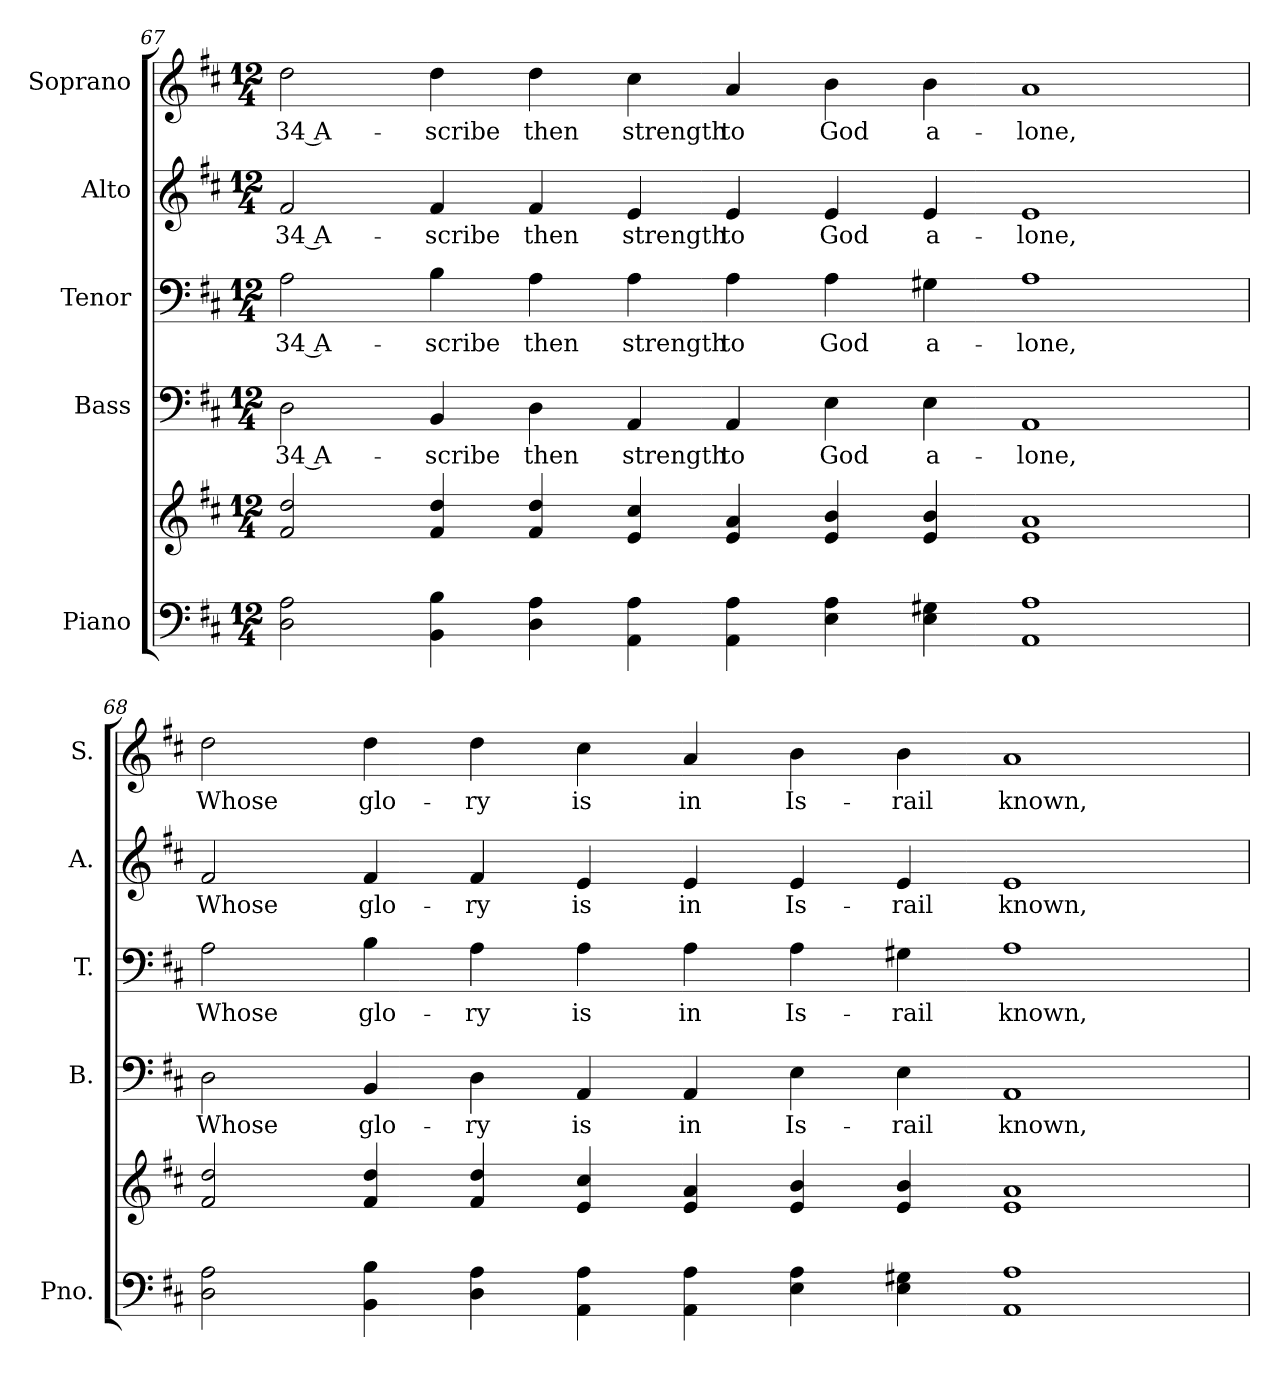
**kern	**kern	**kern	**text	**kern	**text	**kern	**text	**kern	**text
*part5	*part5	*part4	*part4	*part3	*part3	*part2	*part2	*part1	*part1
*staff6	*staff5	*staff4	*staff4	*staff3	*staff3	*staff2	*staff2	*staff1	*staff1
*I"Piano	*	*I"Bass	*	*I"Tenor	*	*I"Alto	*	*I"Soprano	*
*I'Pno.	*	*I'B.	*	*I'T.	*	*I'A.	*	*I'S.	*
!!LO:PB:g=z
*clefF4	*clefG2	*clefF4	*	*clefF4	*	*clefG2	*	*clefG2	*
*k[f#c#]	*k[f#c#]	*k[f#c#]	*	*k[f#c#]	*	*k[f#c#]	*	*k[f#c#]	*
*D:	*D:	*D:	*	*D:	*	*D:	*	*D:	*
*M12/4	*M12/4	*M12/4	*	*M12/4	*	*M12/4	*	*M12/4	*
=67	=67	=67	=67	=67	=67	=67	=67	=67	=67
!	!	!	!LO:LY:b:color=#000000	!	!	!	!	!	!
!	!	!	!	!	!LO:LY:b:color=#000000	!	!	!	!
!	!	!	!	!	!	!	!LO:LY:b:color=#000000	!	!
!	!	!	!	!	!	!	!	!	!LO:LY:b:color=#000000
2Di\ 2Ai	2f#i/ 2ddi	2Di\	34 A-	2Ai\	34 A-	2f#i/	34 A-	2ddi\	34 A-
!	!	!	!LO:LY:b:color=#000000	!	!	!	!	!	!
!	!	!	!	!	!LO:LY:b:color=#000000	!	!	!	!
!	!	!	!	!	!	!	!LO:LY:b:color=#000000	!	!
!	!	!	!	!	!	!	!	!	!LO:LY:b:color=#000000
4BBi\ 4Bi	4f#i/ 4ddi	4BBi/	-scribe	4Bi\	-scribe	4f#i/	-scribe	4ddi\	-scribe
!	!	!	!LO:LY:b:color=#000000	!	!	!	!	!	!
!	!	!	!	!	!LO:LY:b:color=#000000	!	!	!	!
!	!	!	!	!	!	!	!LO:LY:b:color=#000000	!	!
!	!	!	!	!	!	!	!	!	!LO:LY:b:color=#000000
4Di\ 4Ai	4f#i/ 4ddi	4Di\	then	4Ai\	then	4f#i/	then	4ddi\	then
!	!	!	!LO:LY:b:color=#000000	!	!	!	!	!	!
!	!	!	!	!	!LO:LY:b:color=#000000	!	!	!	!
!	!	!	!	!	!	!	!LO:LY:b:color=#000000	!	!
!	!	!	!	!	!	!	!	!	!LO:LY:b:color=#000000
4AAi\ 4Ai	4ei/ 4cc#i	4AAi/	strength	4Ai\	strength	4ei/	strength	4cc#i\	strength
!	!	!	!LO:LY:b:color=#000000	!	!	!	!	!	!
!	!	!	!	!	!LO:LY:b:color=#000000	!	!	!	!
!	!	!	!	!	!	!	!LO:LY:b:color=#000000	!	!
!	!	!	!	!	!	!	!	!	!LO:LY:b:color=#000000
4AAi\ 4Ai	4ei/ 4ai	4AAi/	to	4Ai\	to	4ei/	to	4ai/	to
!	!	!	!LO:LY:b:color=#000000	!	!	!	!	!	!
!	!	!	!	!	!LO:LY:b:color=#000000	!	!	!	!
!	!	!	!	!	!	!	!LO:LY:b:color=#000000	!	!
!	!	!	!	!	!	!	!	!	!LO:LY:b:color=#000000
4Ei\ 4Ai	4ei/ 4bi	4Ei\	God	4Ai\	God	4ei/	God	4bi\	God
!	!	!	!LO:LY:b:color=#000000	!	!	!	!	!	!
!	!	!	!	!	!LO:LY:b:color=#000000	!	!	!	!
!	!	!	!	!	!	!	!LO:LY:b:color=#000000	!	!
!	!	!	!	!	!	!	!	!	!LO:LY:b:color=#000000
4Ei\ 4G#Xi	4ei/ 4bi	4Ei\	a-	4G#Xi\	a-	4ei/	a-	4bi\	a-
!	!	!	!LO:LY:b:color=#000000	!	!	!	!	!	!
!	!	!	!	!	!LO:LY:b:color=#000000	!	!	!	!
!	!	!	!	!	!	!	!LO:LY:b:color=#000000	!	!
!	!	!	!	!	!	!	!	!	!LO:LY:b:color=#000000
1AAi 1Ai	1ei 1ai	1AAi	-lone,	1Ai	-lone,	1ei	-lone,	1ai	-lone,
=68	=68	=68	=68	=68	=68	=68	=68	=68	=68
!	!	!	!LO:LY:b:color=#000000	!	!	!	!	!	!
!	!	!	!	!	!LO:LY:b:color=#000000	!	!	!	!
!	!	!	!	!	!	!	!LO:LY:b:color=#000000	!	!
!	!	!	!	!	!	!	!	!	!LO:LY:b:color=#000000
2Di\ 2Ai	2f#i/ 2ddi	2Di\	Whose	2Ai\	Whose	2f#i/	Whose	2ddi\	Whose
!	!	!	!LO:LY:b:color=#000000	!	!	!	!	!	!
!	!	!	!	!	!LO:LY:b:color=#000000	!	!	!	!
!	!	!	!	!	!	!	!LO:LY:b:color=#000000	!	!
!	!	!	!	!	!	!	!	!	!LO:LY:b:color=#000000
4BBi\ 4Bi	4f#i/ 4ddi	4BBi/	glo-	4Bi\	glo-	4f#i/	glo-	4ddi\	glo-
!	!	!	!LO:LY:b:color=#000000	!	!	!	!	!	!
!	!	!	!	!	!LO:LY:b:color=#000000	!	!	!	!
!	!	!	!	!	!	!	!LO:LY:b:color=#000000	!	!
!	!	!	!	!	!	!	!	!	!LO:LY:b:color=#000000
4Di\ 4Ai	4f#i/ 4ddi	4Di\	-ry	4Ai\	-ry	4f#i/	-ry	4ddi\	-ry
!	!	!	!LO:LY:b:color=#000000	!	!	!	!	!	!
!	!	!	!	!	!LO:LY:b:color=#000000	!	!	!	!
!	!	!	!	!	!	!	!LO:LY:b:color=#000000	!	!
!	!	!	!	!	!	!	!	!	!LO:LY:b:color=#000000
4AAi\ 4Ai	4ei/ 4cc#i	4AAi/	is	4Ai\	is	4ei/	is	4cc#i\	is
!	!	!	!LO:LY:b:color=#000000	!	!	!	!	!	!
!	!	!	!	!	!LO:LY:b:color=#000000	!	!	!	!
!	!	!	!	!	!	!	!LO:LY:b:color=#000000	!	!
!	!	!	!	!	!	!	!	!	!LO:LY:b:color=#000000
4AAi\ 4Ai	4ei/ 4ai	4AAi/	in	4Ai\	in	4ei/	in	4ai/	in
!	!	!	!LO:LY:b:color=#000000	!	!	!	!	!	!
!	!	!	!	!	!LO:LY:b:color=#000000	!	!	!	!
!	!	!	!	!	!	!	!LO:LY:b:color=#000000	!	!
!	!	!	!	!	!	!	!	!	!LO:LY:b:color=#000000
4Ei\ 4Ai	4ei/ 4bi	4Ei\	Is-	4Ai\	Is-	4ei/	Is-	4bi\	Is-
!	!	!	!LO:LY:b:color=#000000	!	!	!	!	!	!
!	!	!	!	!	!LO:LY:b:color=#000000	!	!	!	!
!	!	!	!	!	!	!	!LO:LY:b:color=#000000	!	!
!	!	!	!	!	!	!	!	!	!LO:LY:b:color=#000000
4Ei\ 4G#Xi	4ei/ 4bi	4Ei\	-rail	4G#Xi\	-rail	4ei/	-rail	4bi\	-rail
!	!	!	!LO:LY:b:color=#000000	!	!	!	!	!	!
!	!	!	!	!	!LO:LY:b:color=#000000	!	!	!	!
!	!	!	!	!	!	!	!LO:LY:b:color=#000000	!	!
!	!	!	!	!	!	!	!	!	!LO:LY:b:color=#000000
1AAi 1Ai	1ei 1ai	1AAi	known,	1Ai	known,	1ei	known,	1ai	known,
=	=	=	=	=	=	=	=	=	=
*-	*-	*-	*-	*-	*-	*-	*-	*-	*-
